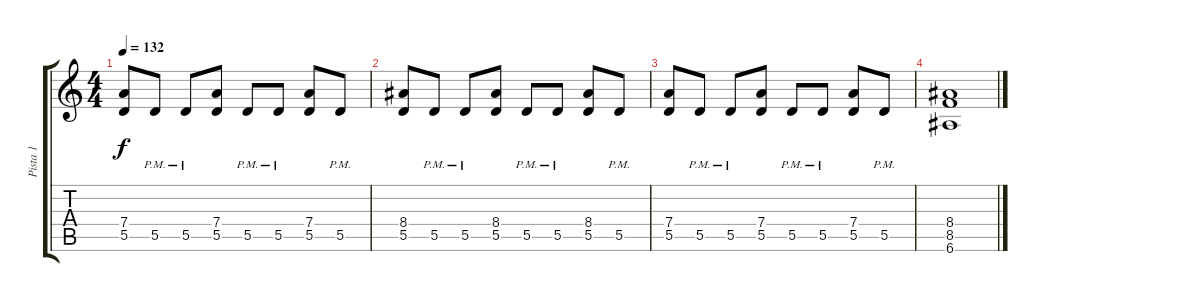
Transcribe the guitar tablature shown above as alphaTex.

\track ("Pista 1" "Pista 1") {instrument distortionguitar}
\staff {score tabs}
\tuning (E4 B3 G3 D3 A2 E2) {hide}
\ts (4 4)
\tempo 132
\clef g2
\ks c
(7.4 5.5).8{dy f} 5.5{pm}.8 5.5{pm}.8 (7.4 5.5).8 5.5{pm}.8 5.5{pm}.8 (7.4 5.5).8 5.5{pm}.8 |
(8.4 5.5).8 5.5{pm}.8 5.5{pm}.8 (8.4 5.5).8 5.5{pm}.8 5.5{pm}.8 (8.4 5.5).8 5.5{pm}.8 |
(7.4 5.5).8 5.5{pm}.8 5.5{pm}.8 (7.4 5.5).8 5.5{pm}.8 5.5{pm}.8 (7.4 5.5).8 5.5{pm}.8 |
(8.4 8.5 6.6).1
